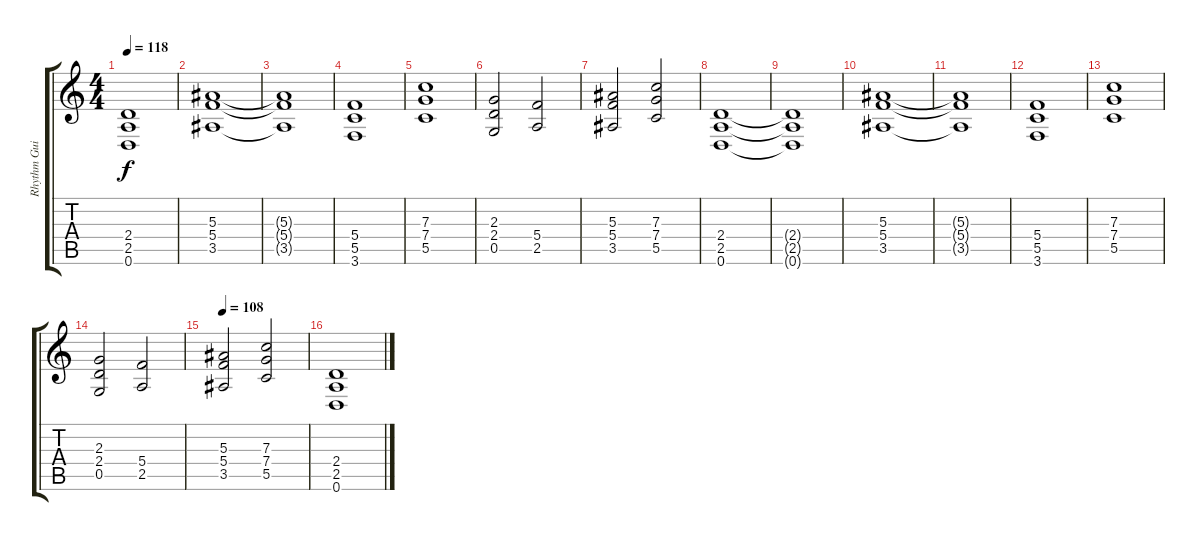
\track ("Rhythm Guitar" "Rhythm Gui") {instrument distortionguitar}
\staff {score tabs}
\tuning (D4 A3 F3 C3 G2 D2) {hide}
\ts (4 4)
\tempo 118
\clef g2
\ks c
(2.4{t} 2.5{t} 0.6{t}).1{dy f} |
(5.3 5.4 3.5).1 |
(5.3{t} 5.4{t} 3.5{t}).1 |
(5.4 5.5 3.6).1 |
(7.3 7.4 5.5).1 |
(2.3 2.4 0.5).2 (5.4 2.5).2 |
(5.3 5.4 3.5).2 (7.3 7.4 5.5).2 |
(2.4 2.5 0.6).1 |
(2.4{t} 2.5{t} 0.6{t}).1 |
(5.3 5.4 3.5).1 |
(5.3{t} 5.4{t} 3.5{t}).1 |
(5.4 5.5 3.6).1 |
(7.3 7.4 5.5).1 |
(2.3 2.4 0.5).2 (5.4 2.5).2 |
\tempo 108
(5.3 5.4 3.5).2 (7.3 7.4 5.5).2 |
(2.4 2.5 0.6).1
